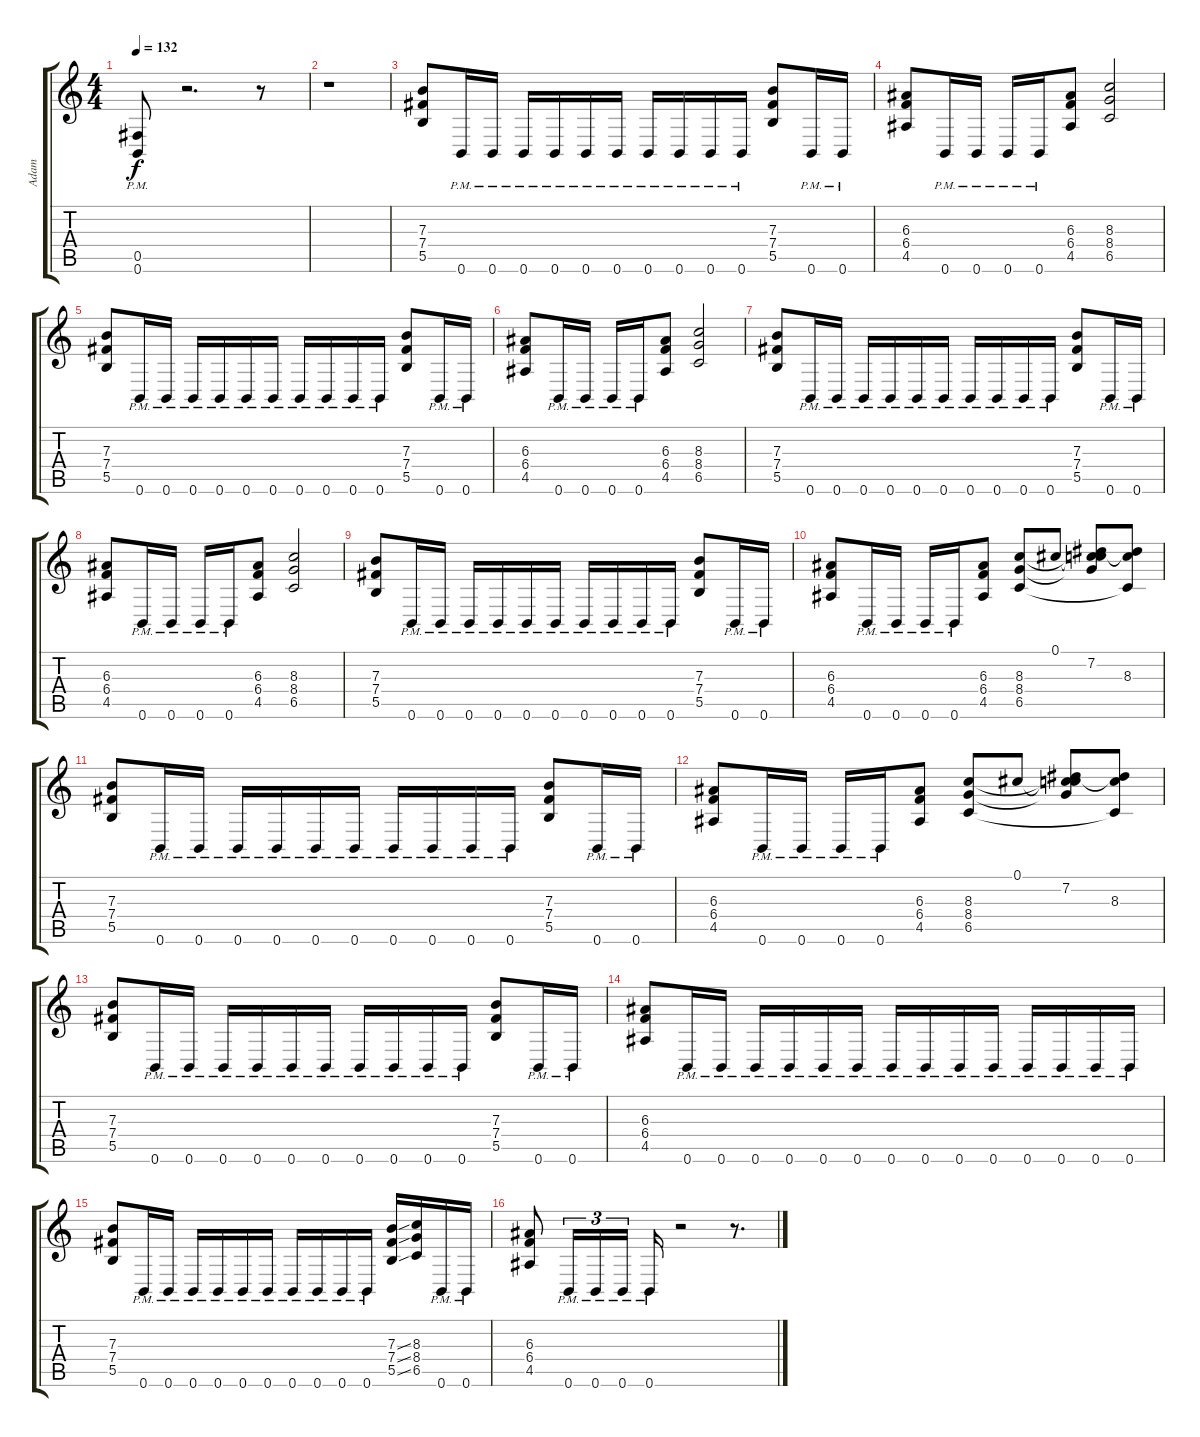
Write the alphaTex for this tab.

\track ("Adam" "Adam") {instrument distortionguitar}
\staff {score tabs}
\tuning (Db4 Ab3 E3 B2 Gb2 B1) {hide}
\ts (4 4)
\tempo 132
\clef g2
\ks c
(0.5{pm} 0.6{pm}).8{dy f} r.2{d} r.8 |
r.1 |
(7.3 7.4 5.5).8 0.6{pm}.16 0.6{pm}.16 0.6{pm}.16 0.6{pm}.16 0.6{pm}.16 0.6{pm}.16 0.6{pm}.16 0.6{pm}.16 0.6{pm}.16 0.6{pm}.16 (7.3 7.4 5.5).8 0.6{pm}.16 0.6{pm}.16 |
(6.3 6.4 4.5).8 0.6{pm}.16 0.6{pm}.16 0.6{pm}.16 0.6{pm}.16 (6.3 6.4 4.5).8 (8.3 8.4 6.5).2 |
(7.3 7.4 5.5).8 0.6{pm}.16 0.6{pm}.16 0.6{pm}.16 0.6{pm}.16 0.6{pm}.16 0.6{pm}.16 0.6{pm}.16 0.6{pm}.16 0.6{pm}.16 0.6{pm}.16 (7.3 7.4 5.5).8 0.6{pm}.16 0.6{pm}.16 |
(6.3 6.4 4.5).8 0.6{pm}.16 0.6{pm}.16 0.6{pm}.16 0.6{pm}.16 (6.3 6.4 4.5).8 (8.3 8.4 6.5).2 |
(7.3 7.4 5.5).8 0.6{pm}.16 0.6{pm}.16 0.6{pm}.16 0.6{pm}.16 0.6{pm}.16 0.6{pm}.16 0.6{pm}.16 0.6{pm}.16 0.6{pm}.16 0.6{pm}.16 (7.3 7.4 5.5).8 0.6{pm}.16 0.6{pm}.16 |
(6.3 6.4 4.5).8 0.6{pm}.16 0.6{pm}.16 0.6{pm}.16 0.6{pm}.16 (6.3 6.4 4.5).8 (8.3 8.4 6.5).2 |
(7.3 7.4 5.5).8 0.6{pm}.16 0.6{pm}.16 0.6{pm}.16 0.6{pm}.16 0.6{pm}.16 0.6{pm}.16 0.6{pm}.16 0.6{pm}.16 0.6{pm}.16 0.6{pm}.16 (7.3 7.4 5.5).8 0.6{pm}.16 0.6{pm}.16 |
(6.3 6.4 4.5).8 0.6{pm}.16 0.6{pm}.16 0.6{pm}.16 0.6{pm}.16 (6.3 6.4 4.5).8 (8.3 8.4 6.5).8 0.1.8 (0.1{t} 7.2 8.3{t} 8.4{t}).8 (7.2{t} 8.3 6.5{t}).8 |
(7.3 7.4 5.5).8 0.6{pm}.16 0.6{pm}.16 0.6{pm}.16 0.6{pm}.16 0.6{pm}.16 0.6{pm}.16 0.6{pm}.16 0.6{pm}.16 0.6{pm}.16 0.6{pm}.16 (7.3 7.4 5.5).8 0.6{pm}.16 0.6{pm}.16 |
(6.3 6.4 4.5).8 0.6{pm}.16 0.6{pm}.16 0.6{pm}.16 0.6{pm}.16 (6.3 6.4 4.5).8 (8.3 8.4 6.5).8 0.1.8 (0.1{t} 7.2 8.3{t} 8.4{t}).8 (7.2{t} 8.3 6.5{t}).8 |
(7.3 7.4 5.5).8 0.6{pm}.16 0.6{pm}.16 0.6{pm}.16 0.6{pm}.16 0.6{pm}.16 0.6{pm}.16 0.6{pm}.16 0.6{pm}.16 0.6{pm}.16 0.6{pm}.16 (7.3 7.4 5.5).8 0.6{pm}.16 0.6{pm}.16 |
(6.3 6.4 4.5).8 0.6{pm}.16 0.6{pm}.16 0.6{pm}.16 0.6{pm}.16 0.6{pm}.16 0.6{pm}.16 0.6{pm}.16 0.6{pm}.16 0.6{pm}.16 0.6{pm}.16 0.6{pm}.16 0.6{pm}.16 0.6{pm}.16 0.6{pm}.16 |
(7.3 7.4 5.5).8 0.6{pm}.16 0.6{pm}.16 0.6{pm}.16 0.6{pm}.16 0.6{pm}.16 0.6{pm}.16 0.6{pm}.16 0.6{pm}.16 0.6{pm}.16 0.6{pm}.16 (7.3{ss} 7.4{ss} 5.5{ss}).16 (8.3 8.4 6.5).16 0.6{pm}.16 0.6{pm}.16 |
(6.3 6.4 4.5).8 0.6{pm}.16{tu (3 2)} 0.6{pm}.16{tu (3 2)} 0.6{pm}.16{tu (3 2)} 0.6{pm}.16 r.2 r.8{d}
